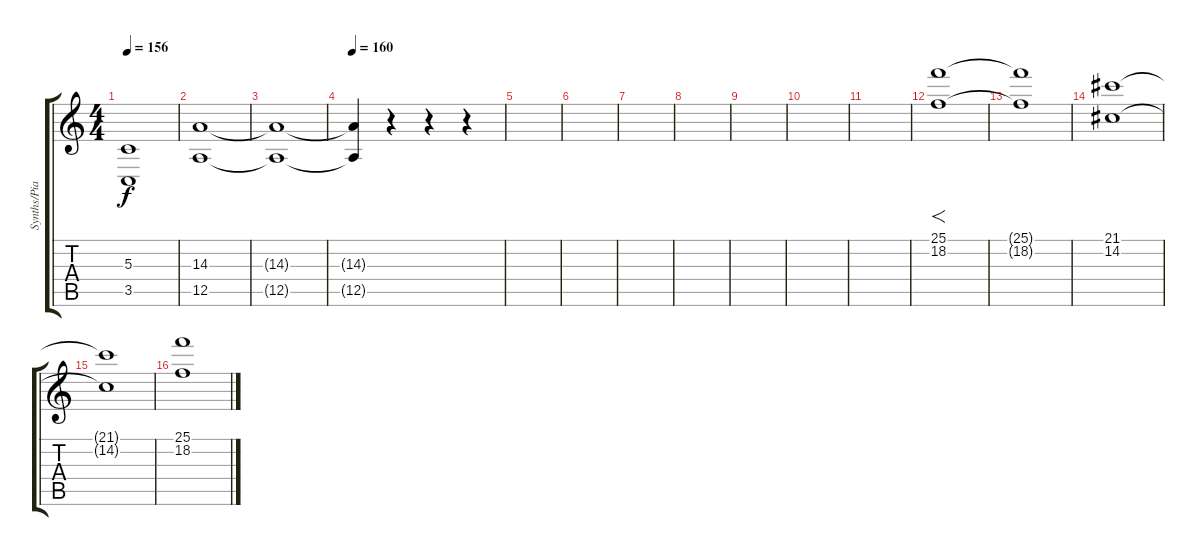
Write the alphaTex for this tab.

\track ("Synths/Piano" "Synths/Pia") {instrument stringensemble1}
\staff {score tabs}
\tuning (E4 B3 G3 D3 A2 D2) {hide}
\ts (4 4)
\tempo 156
\clef g2
\ks c
(5.3{t} 3.5{t}).1{dy f} |
(14.3 12.5).1 |
(14.3{t} 12.5{t}).1 |
\tempo 160
(14.3{t} 12.5{t}).4 r.4 r.4 r.4 |
|
|
|
|
|
|
|
(25.1 18.2).1{f instrument stringensemble2} |
(25.1{t} 18.2{t}).1 |
(21.1 14.2).1 |
(21.1{t} 14.2{t}).1 |
(25.1 18.2).1
